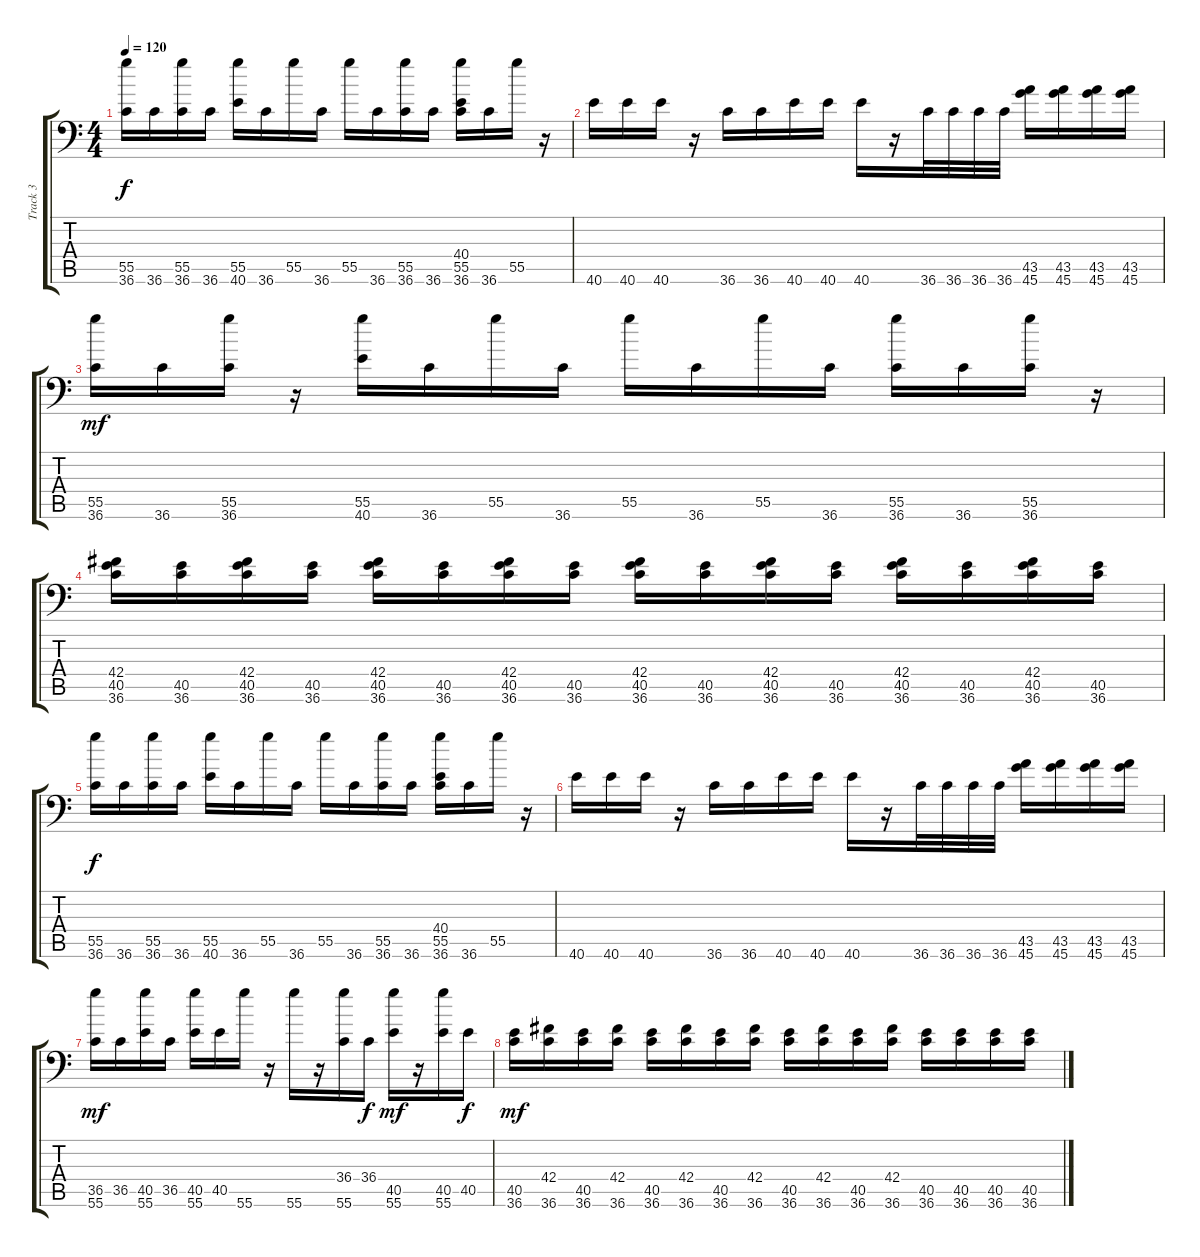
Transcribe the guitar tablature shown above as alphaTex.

\track ("Track 3" "Track 3") {instrument acousticgrandpiano}
\staff {score tabs}
\tuning (C-1 C-1 C-1 C-1 C-1 C-1) {hide}
\ts (4 4)
\tempo 120
\clef f4
\ks c
(55.5 36.6).16{dy f} 36.6.16 (55.5 36.6).16 36.6.16 (55.5 40.6).16 36.6.16 55.5.16 36.6.16 55.5.16 36.6.16 (55.5 36.6).16 36.6.16 (40.4 55.5 36.6).16 36.6.16 55.5.16 r.16 |
40.6.16 40.6.16 40.6.16 r.16 36.6.16 36.6.16 40.6.16 40.6.16 40.6.16 r.16 36.6.32 36.6.32 36.6.32 36.6.32 (43.5 45.6).16 (43.5 45.6).16 (43.5 45.6).16 (43.5 45.6).16 |
(55.5 36.6).16{dy mf} 36.6.16 (55.5 36.6).16 r.16 (55.5 40.6).16 36.6.16 55.5.16 36.6.16 55.5.16 36.6.16 55.5.16 36.6.16 (55.5 36.6).16 36.6.16 (55.5 36.6).16 r.16 |
(42.4 40.5 36.6).16 (40.5 36.6).16 (42.4 40.5 36.6).16 (40.5 36.6).16 (42.4 40.5 36.6).16 (40.5 36.6).16 (42.4 40.5 36.6).16 (40.5 36.6).16 (42.4 40.5 36.6).16 (40.5 36.6).16 (42.4 40.5 36.6).16 (40.5 36.6).16 (42.4 40.5 36.6).16 (40.5 36.6).16 (42.4 40.5 36.6).16 (40.5 36.6).16 |
(55.5 36.6).16{dy f} 36.6.16 (55.5 36.6).16 36.6.16 (55.5 40.6).16 36.6.16 55.5.16 36.6.16 55.5.16 36.6.16 (55.5 36.6).16 36.6.16 (40.4 55.5 36.6).16 36.6.16 55.5.16 r.16 |
40.6.16 40.6.16 40.6.16 r.16 36.6.16 36.6.16 40.6.16 40.6.16 40.6.16 r.16 36.6.32 36.6.32 36.6.32 36.6.32 (43.5 45.6).16 (43.5 45.6).16 (43.5 45.6).16 (43.5 45.6).16 |
(36.5 55.6).16{dy mf} 36.5.16 (40.5 55.6).16 36.5.16 (40.5 55.6).16 40.5.16 55.6.16 r.16 55.6.16 r.16 (36.4 55.6).16 36.4.16{dy f} (40.5 55.6).16{dy mf} r.16 (40.5 55.6).16 40.5.16{dy f} |
(40.5 36.6).16{dy mf} (42.4 36.6).16 (40.5 36.6).16 (42.4 36.6).16 (40.5 36.6).16 (42.4 36.6).16 (40.5 36.6).16 (42.4 36.6).16 (40.5 36.6).16 (42.4 36.6).16 (40.5 36.6).16 (42.4 36.6).16 (40.5 36.6).16 (40.5 36.6).16 (40.5 36.6).16 (40.5 36.6).16
